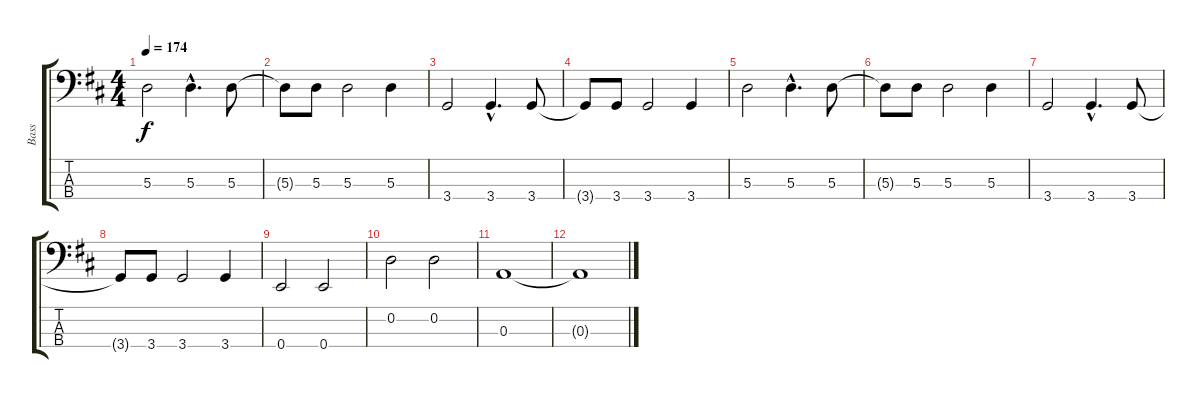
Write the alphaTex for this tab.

\track ("Bass" "Bass") {instrument electricbassfinger}
\staff {score tabs}
\tuning (G2 D2 A1 E1) {hide}
\ts (4 4)
\tempo 174
\clef f4
\ks d
5.3.2{dy f} 5.3{hac}.4{d} 5.3.8 |
5.3{t}.8 5.3.8 5.3.2 5.3.4 |
3.4.2 3.4{hac}.4{d} 3.4.8 |
3.4{t}.8 3.4.8 3.4.2 3.4.4 |
5.3.2 5.3{hac}.4{d} 5.3.8 |
5.3{t}.8 5.3.8 5.3.2 5.3.4 |
3.4.2 3.4{hac}.4{d} 3.4.8 |
3.4{t}.8 3.4.8 3.4.2 3.4.4 |
0.4.2 0.4.2 |
0.2.2 0.2.2 |
0.3.1 |
0.3{t}.1
